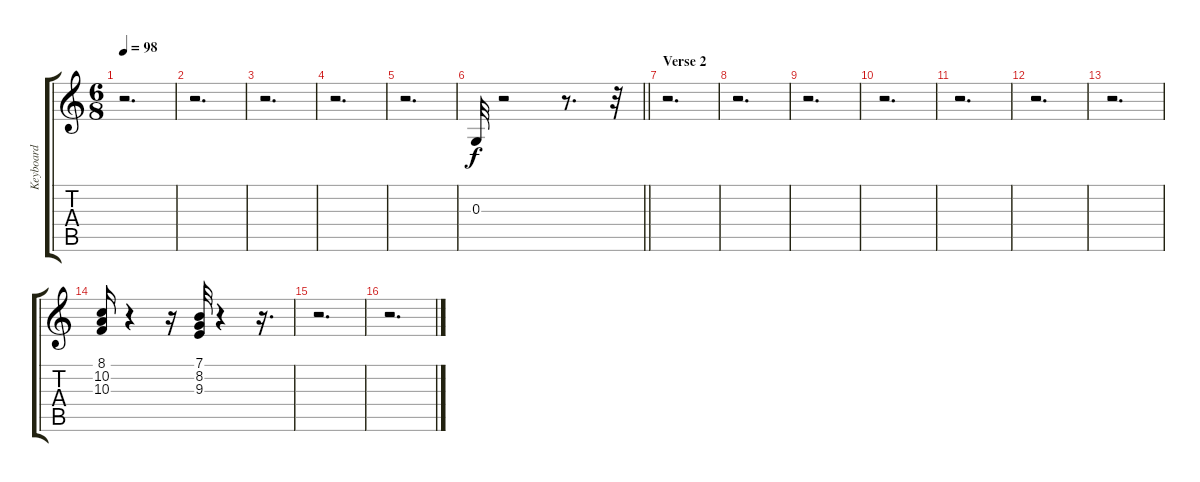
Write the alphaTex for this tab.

\track ("Keyboard" "Keyboard") {instrument sitar}
\staff {score tabs}
\tuning (E4 B3 G3 D3 A2 E2) {hide}
\ts (6 8)
\tempo 98
\clef g2
\ks c
r.2{d dy mf} |
r.2{d} |
r.2{d} |
r.2{d} |
r.2{d} |
\barLineRight lightlight
0.3.32{dy f} r.2 r.8{d} r.32 |
\section ("" "Verse 2")
r.2{d} |
r.2{d} |
r.2{d} |
r.2{d} |
r.2{d} |
r.2{d} |
r.2{d} |
(8.1 10.2 10.3).16 r.4 r.16 (7.1 8.2 9.3).32 r.4 r.16{d} |
r.2{d} |
r.2{d}
